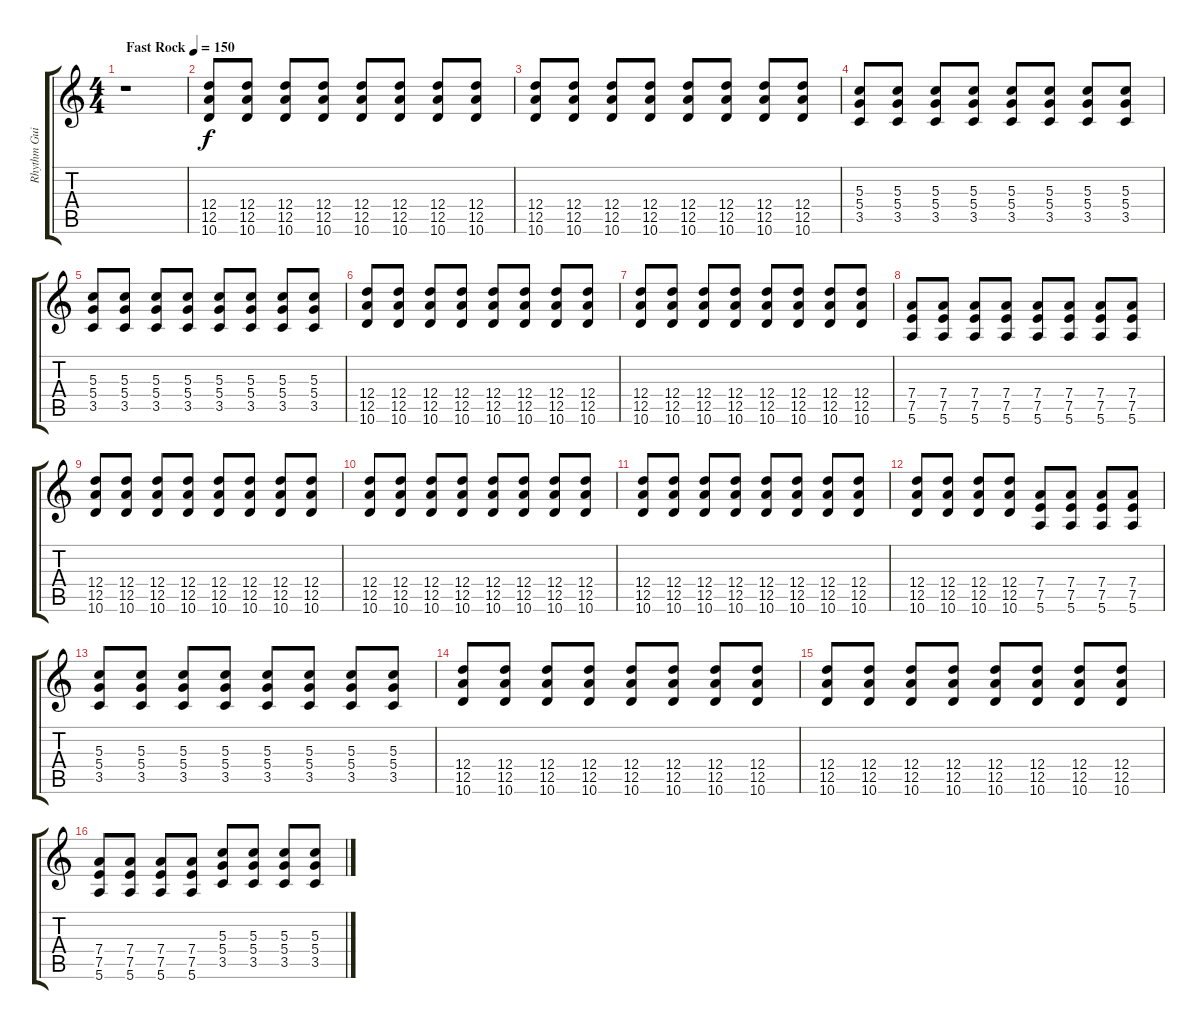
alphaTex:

\track ("Rhythm Guitar" "Rhythm Gui") {instrument distortionguitar}
\staff {score tabs}
\tuning (E4 B3 G3 D3 A2 E2) {hide}
\ts (4 4)
\tempo (150 "Fast Rock")
\clef g2
\ks c
r.1{dy f instrument distortionguitar} |
(12.4 12.5 10.6).8 (12.4 12.5 10.6).8 (12.4 12.5 10.6).8 (12.4 12.5 10.6).8 (12.4 12.5 10.6).8 (12.4 12.5 10.6).8 (12.4 12.5 10.6).8 (12.4 12.5 10.6).8 |
(12.4 12.5 10.6).8 (12.4 12.5 10.6).8 (12.4 12.5 10.6).8 (12.4 12.5 10.6).8 (12.4 12.5 10.6).8 (12.4 12.5 10.6).8 (12.4 12.5 10.6).8 (12.4 12.5 10.6).8 |
(5.3 5.4 3.5).8 (5.3 5.4 3.5).8 (5.3 5.4 3.5).8 (5.3 5.4 3.5).8 (5.3 5.4 3.5).8 (5.3 5.4 3.5).8 (5.3 5.4 3.5).8 (5.3 5.4 3.5).8 |
(5.3 5.4 3.5).8 (5.3 5.4 3.5).8 (5.3 5.4 3.5).8 (5.3 5.4 3.5).8 (5.3 5.4 3.5).8 (5.3 5.4 3.5).8 (5.3 5.4 3.5).8 (5.3 5.4 3.5).8 |
(12.4 12.5 10.6).8 (12.4 12.5 10.6).8 (12.4 12.5 10.6).8 (12.4 12.5 10.6).8 (12.4 12.5 10.6).8 (12.4 12.5 10.6).8 (12.4 12.5 10.6).8 (12.4 12.5 10.6).8 |
(12.4 12.5 10.6).8 (12.4 12.5 10.6).8 (12.4 12.5 10.6).8 (12.4 12.5 10.6).8 (12.4 12.5 10.6).8 (12.4 12.5 10.6).8 (12.4 12.5 10.6).8 (12.4 12.5 10.6).8 |
(7.4 7.5 5.6).8 (7.4 7.5 5.6).8 (7.4 7.5 5.6).8 (7.4 7.5 5.6).8 (7.4 7.5 5.6).8 (7.4 7.5 5.6).8 (7.4 7.5 5.6).8 (7.4 7.5 5.6).8 |
(12.4 12.5 10.6).8 (12.4 12.5 10.6).8 (12.4 12.5 10.6).8 (12.4 12.5 10.6).8 (12.4 12.5 10.6).8 (12.4 12.5 10.6).8 (12.4 12.5 10.6).8 (12.4 12.5 10.6).8 |
(12.4 12.5 10.6).8 (12.4 12.5 10.6).8 (12.4 12.5 10.6).8 (12.4 12.5 10.6).8 (12.4 12.5 10.6).8 (12.4 12.5 10.6).8 (12.4 12.5 10.6).8 (12.4 12.5 10.6).8 |
(12.4 12.5 10.6).8 (12.4 12.5 10.6).8 (12.4 12.5 10.6).8 (12.4 12.5 10.6).8 (12.4 12.5 10.6).8 (12.4 12.5 10.6).8 (12.4 12.5 10.6).8 (12.4 12.5 10.6).8 |
(12.4 12.5 10.6).8 (12.4 12.5 10.6).8 (12.4 12.5 10.6).8 (12.4 12.5 10.6).8 (7.4 7.5 5.6).8 (7.4 7.5 5.6).8 (7.4 7.5 5.6).8 (7.4 7.5 5.6).8 |
(5.3 5.4 3.5).8 (5.3 5.4 3.5).8 (5.3 5.4 3.5).8 (5.3 5.4 3.5).8 (5.3 5.4 3.5).8 (5.3 5.4 3.5).8 (5.3 5.4 3.5).8 (5.3 5.4 3.5).8 |
(12.4 12.5 10.6).8 (12.4 12.5 10.6).8 (12.4 12.5 10.6).8 (12.4 12.5 10.6).8 (12.4 12.5 10.6).8 (12.4 12.5 10.6).8 (12.4 12.5 10.6).8 (12.4 12.5 10.6).8 |
(12.4 12.5 10.6).8 (12.4 12.5 10.6).8 (12.4 12.5 10.6).8 (12.4 12.5 10.6).8 (12.4 12.5 10.6).8 (12.4 12.5 10.6).8 (12.4 12.5 10.6).8 (12.4 12.5 10.6).8 |
(7.4 7.5 5.6).8 (7.4 7.5 5.6).8 (7.4 7.5 5.6).8 (7.4 7.5 5.6).8 (5.3 5.4 3.5).8 (5.3 5.4 3.5).8 (5.3 5.4 3.5).8 (5.3 5.4 3.5).8
